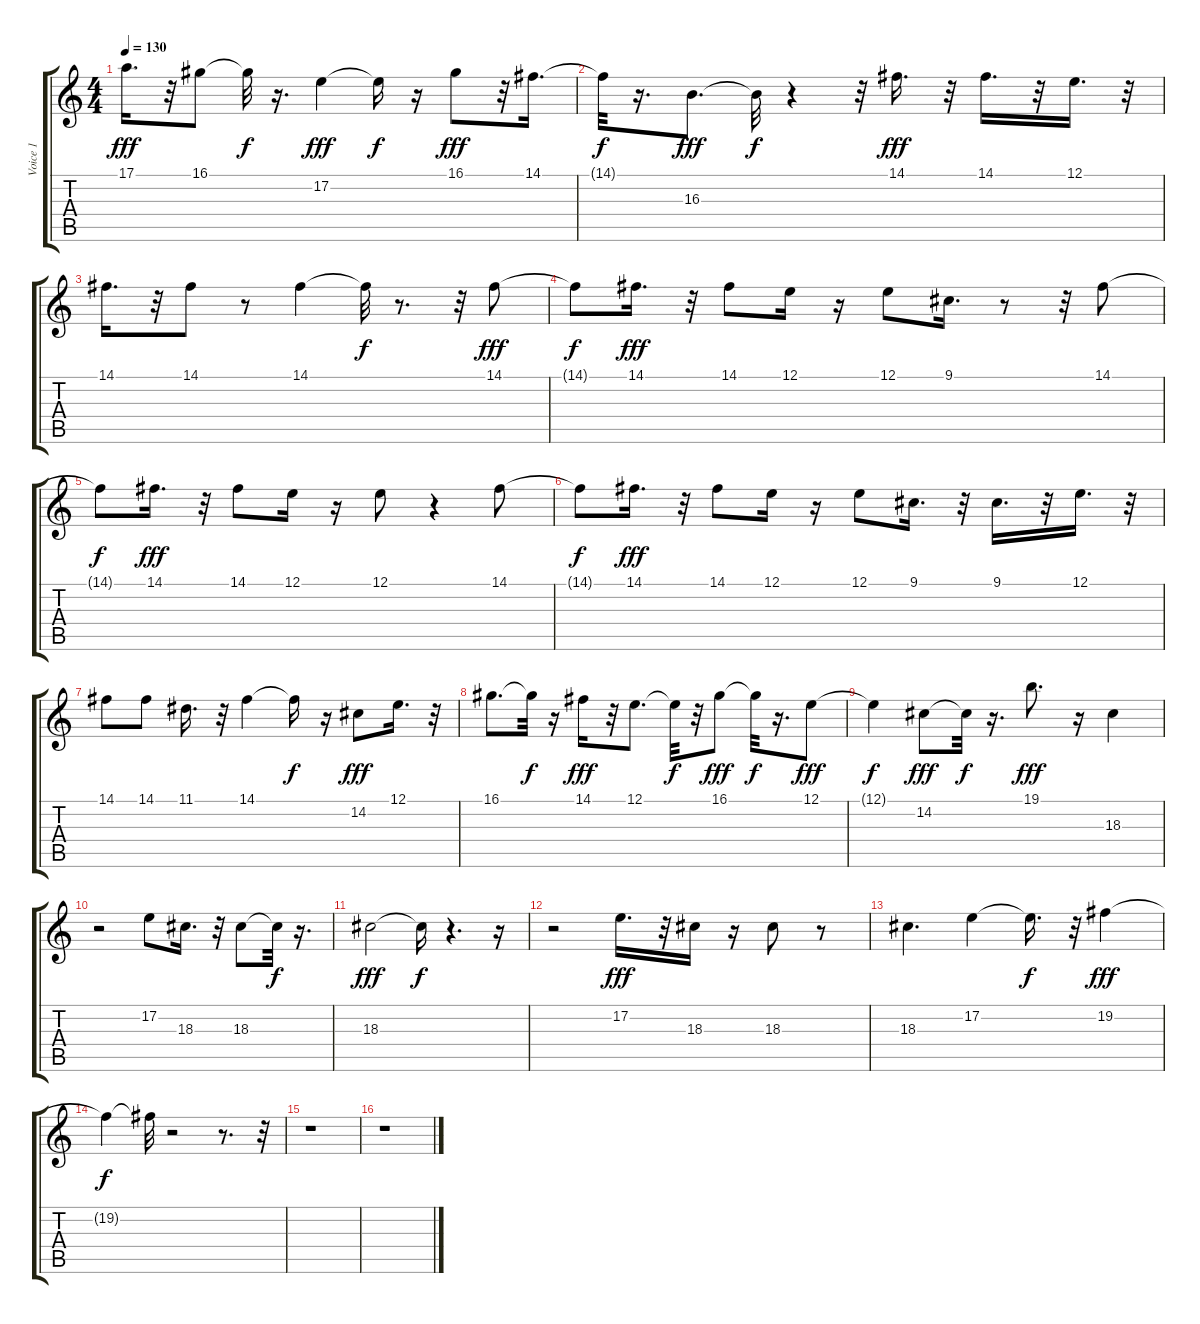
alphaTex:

\track ("Voice 1" "Voice 1") {instrument altosax}
\staff {score tabs}
\tuning (E4 B3 G3 D3 A2 E2) {hide}
\ts (4 4)
\tempo 130
\clef g2
\ks c
17.1.16{d dy fff} r.32 16.1.8 16.1{t}.32{dy f} r.16{d} 17.2.4{dy fff} 17.2{t}.16{dy f} r.16 16.1.8{dy fff} r.32 14.1.16{d} |
14.1{t}.32{dy f} r.16{d} 16.3.8{d dy fff} 16.3{t}.32{dy f} r.4 r.32 14.1.16{d dy fff} r.32 14.1.16{d} r.32 12.1.16{d} r.32 |
14.1.16{d} r.32 14.1.8 r.8 14.1.4 14.1{t}.32{dy f} r.8{d} r.32 14.1.8{dy fff} |
14.1{t}.8{dy f} 14.1.16{d dy fff} r.32 14.1.8 12.1.16 r.16 12.1.8 9.1.16{d} r.8 r.32 14.1.8 |
14.1{t}.8{dy f} 14.1.16{d dy fff} r.32 14.1.8 12.1.16 r.16 12.1.8 r.4 14.1.8 |
14.1{t}.8{dy f} 14.1.16{d dy fff} r.32 14.1.8 12.1.16 r.16 12.1.8 9.1.16{d} r.32 9.1.16{d} r.32 12.1.16{d} r.32 |
14.1.8 14.1.8 11.1.16{d} r.32 14.1.4 14.1{t}.16{dy f} r.16 14.2.8{dy fff} 12.1.16{d} r.32 |
16.1.8{d} 16.1{t}.32{dy f} r.16 14.1.16{dy fff} r.32 12.1.8{d} 12.1{t}.32{dy f} r.32 16.1.8{dy fff} 16.1{t}.32{dy f} r.16{d} 12.1.8{dy fff} |
12.1{t}.4{dy f} 14.2.8{dy fff} 14.2{t}.32{dy f} r.16{d} 19.1.8{d dy fff} r.16 18.3.4 |
r.2 17.2.8 18.3.16{d} r.32 18.3.8 18.3{t}.32{dy f} r.16{d} |
18.3.2{dy fff} 18.3{t}.16{dy f} r.4{d} r.16 |
r.2 17.2.16{d dy fff} r.32 18.3.16 r.16 18.3.8 r.8 |
18.3.4{d} 17.2.4 17.2{t}.16{d dy f} r.32 19.2.4{dy fff} |
19.2{t}.4{dy f} 19.2{t}.32 r.2 r.8{d} r.32 |
r.1 |
r.1
